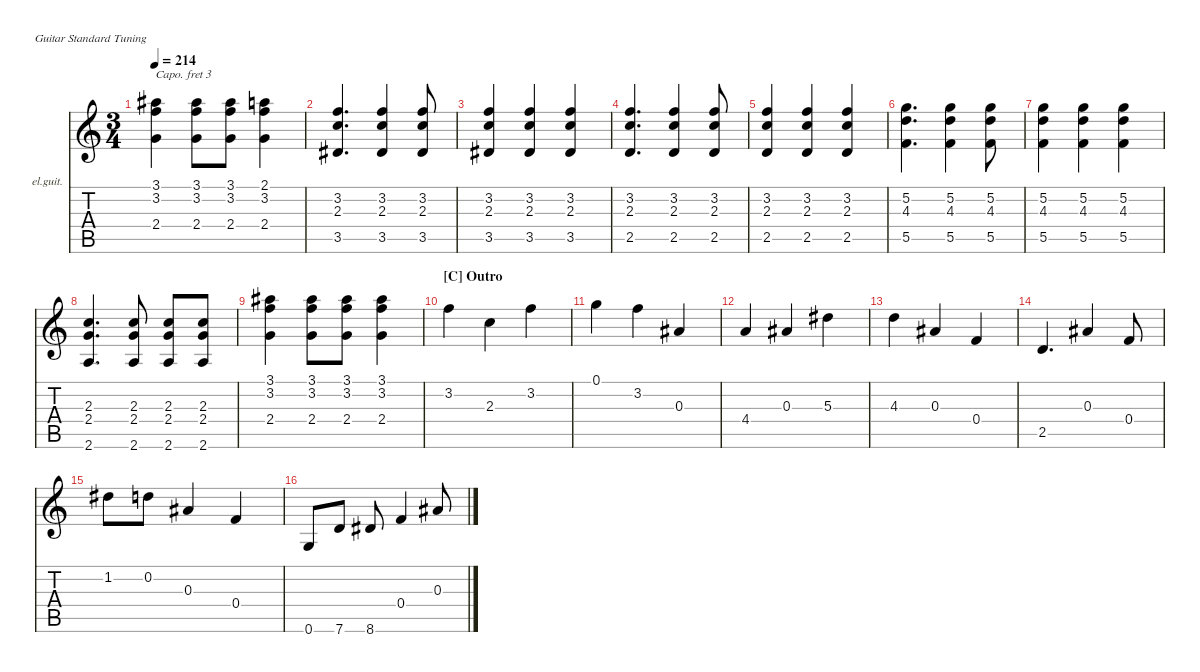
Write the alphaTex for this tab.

\hideDynamics
\bracketExtendMode nobrackets
\firstSystemTrackNameOrientation horizontal
\otherSystemsTrackNameOrientation horizontal
\track ("Clean Guitar" "el.guit.") {instrument electricguitarclean}
\staff {score tabs}
\capo 3
\tuning (E4 B3 G3 D3 A2 E2)
\ts (3 4)
\tempo 214
\clef g2
\ks aminor
(2.4 3.2 3.1{acc #}).4{dy mf beam Down} (3.1{acc #} 3.2 2.4).8{beam Down} (3.1{acc #} 3.2 2.4).8{beam Down} (2.1 3.2 2.4).4{beam Down} |
(3.5{acc #} 2.3 3.2).4{d beam Up} (3.2 2.3 3.5{acc #}).4{beam Up} (3.2 2.3 3.5{acc #}).8{beam Up} |
(3.2 2.3 3.5{acc #}).4{beam Up} (3.2 2.3 3.5{acc #}).4{beam Up} (3.2 2.3 3.5{acc #}).4{beam Up} |
(2.5 2.3 3.2).4{d beam Up} (3.2 2.3 2.5).4{beam Up} (3.2 2.3 2.5).8{beam Up} |
(3.2 2.3 2.5).4{beam Up} (3.2 2.3 2.5).4{beam Up} (3.2 2.3 2.5).4{beam Up} |
(5.5 4.3 5.2).4{d beam Down} (5.2 4.3 5.5).4{beam Down} (5.2 4.3 5.5).8{beam Down} |
(5.2 4.3 5.5).4{beam Down} (5.2 4.3 5.5).4{beam Down} (5.2 4.3 5.5).4{beam Down} |
(2.6 2.4 2.3).4{d beam Up} (2.3 2.6 2.4).8{beam Up} (2.3 2.6 2.4).8{beam Up} (2.4 2.3 2.6).8{beam Up} |
(2.4 3.2 3.1{acc #}).4{beam Down} (3.1{acc #} 3.2 2.4).8{beam Down} (3.1{acc #} 3.2 2.4).8{beam Down} (3.1{acc #} 3.2 2.4).4{beam Down} |
\section ("C" "Outro")
3.2.4{beam Down} 2.3.4{beam Down} 3.2.4{beam Down} |
0.1.4{beam Down} 3.2.4{beam Down} 0.3{acc #}.4{beam Up} |
4.4.4{beam Up} 0.3{acc #}.4{beam Up} 5.3{acc #}.4{beam Down} |
4.3.4{beam Down} 0.3{acc #}.4{beam Up} 0.4.4{beam Up} |
2.5.4{d beam Up} 0.3{acc #}.4{beam Up} 0.4.8{beam Up} |
1.2{acc #}.8{beam Down} 0.2.8{beam Down} 0.3{acc #}.4{beam Up} 0.4.4{beam Up} |
0.6.8{beam Up} 7.6.8{beam Up} 8.6{acc #}.8{beam Up} 0.4.4{beam Up} 0.3{acc #}.8{beam Up}
